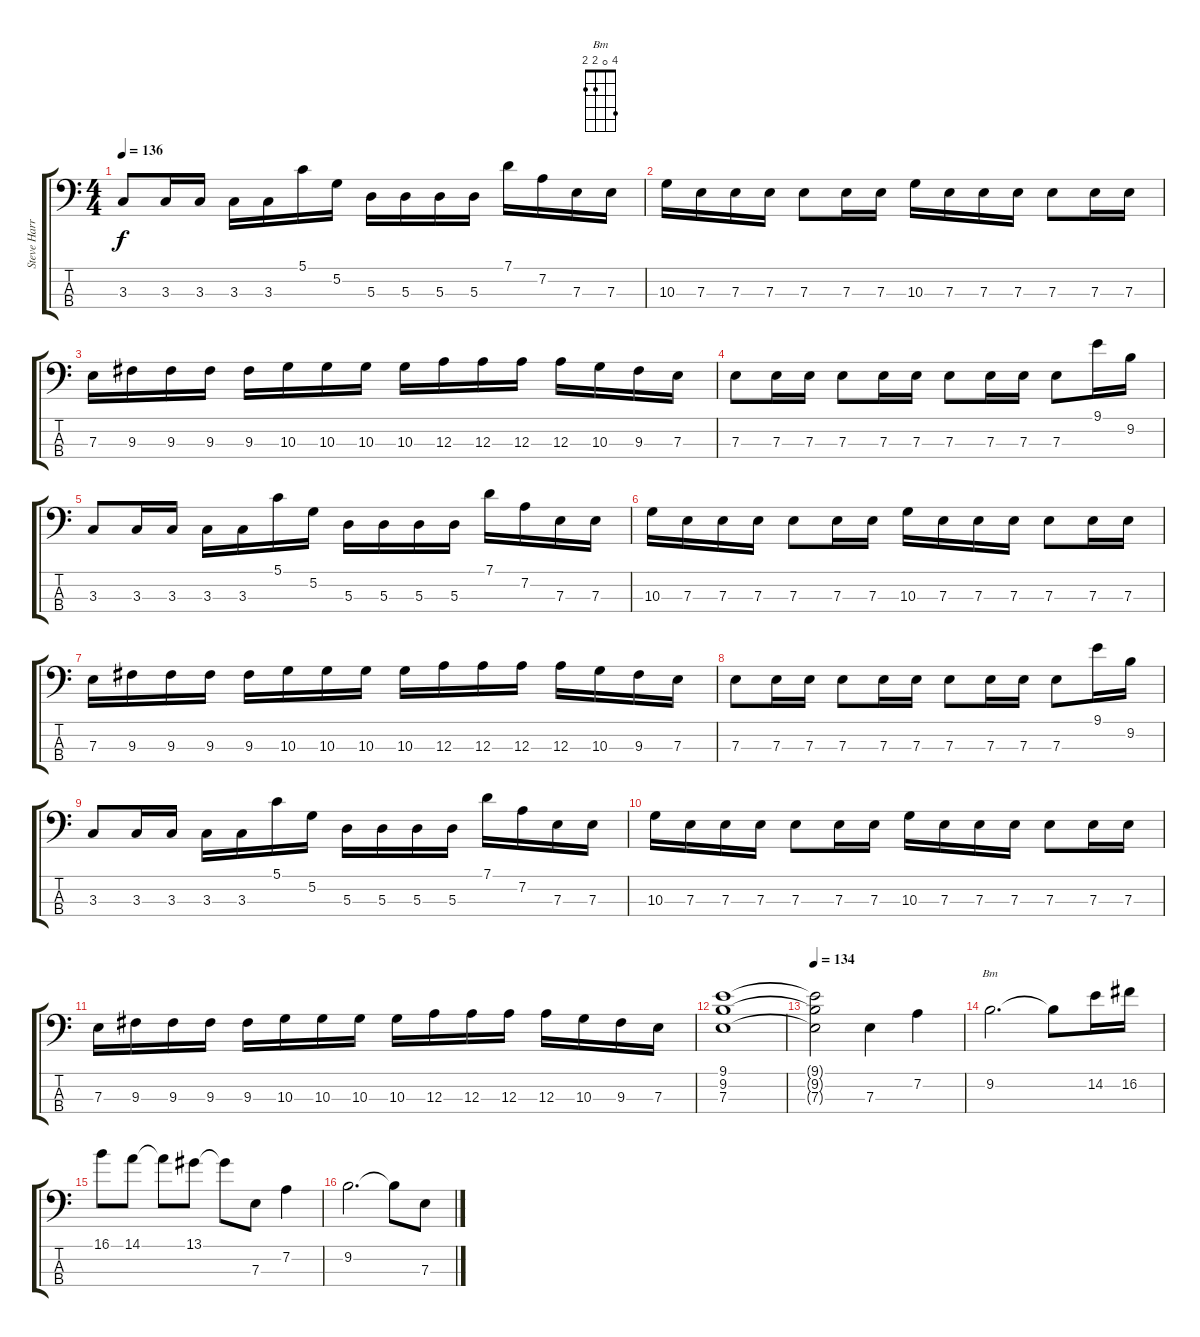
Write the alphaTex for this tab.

\track ("Steve Harris" "Steve Harr") {instrument electricbassfinger}
\staff {score tabs}
\tuning (G2 D2 A1 E1) {hide}
\chord ("Bm" 4 0 2 2)
\ts (4 4)
\tempo 136
\clef f4
\ks c
3.3.8{dy f} 3.3.16 3.3.16 3.3.16 3.3.16 5.1.16 5.2.16 5.3.16 5.3.16 5.3.16 5.3.16 7.1.16 7.2.16 7.3.16 7.3.16 |
10.3.16 7.3.16 7.3.16 7.3.16 7.3.8 7.3.16 7.3.16 10.3.16 7.3.16 7.3.16 7.3.16 7.3.8 7.3.16 7.3.16 |
7.3.16 9.3.16 9.3.16 9.3.16 9.3.16 10.3.16 10.3.16 10.3.16 10.3.16 12.3.16 12.3.16 12.3.16 12.3.16 10.3.16 9.3.16 7.3.16 |
7.3.8 7.3.16 7.3.16 7.3.8 7.3.16 7.3.16 7.3.8 7.3.16 7.3.16 7.3.8 9.1.16 9.2.16 |
3.3.8 3.3.16 3.3.16 3.3.16 3.3.16 5.1.16 5.2.16 5.3.16 5.3.16 5.3.16 5.3.16 7.1.16 7.2.16 7.3.16 7.3.16 |
10.3.16 7.3.16 7.3.16 7.3.16 7.3.8 7.3.16 7.3.16 10.3.16 7.3.16 7.3.16 7.3.16 7.3.8 7.3.16 7.3.16 |
7.3.16 9.3.16 9.3.16 9.3.16 9.3.16 10.3.16 10.3.16 10.3.16 10.3.16 12.3.16 12.3.16 12.3.16 12.3.16 10.3.16 9.3.16 7.3.16 |
7.3.8 7.3.16 7.3.16 7.3.8 7.3.16 7.3.16 7.3.8 7.3.16 7.3.16 7.3.8 9.1.16 9.2.16 |
3.3.8 3.3.16 3.3.16 3.3.16 3.3.16 5.1.16 5.2.16 5.3.16 5.3.16 5.3.16 5.3.16 7.1.16 7.2.16 7.3.16 7.3.16 |
10.3.16 7.3.16 7.3.16 7.3.16 7.3.8 7.3.16 7.3.16 10.3.16 7.3.16 7.3.16 7.3.16 7.3.8 7.3.16 7.3.16 |
7.3.16 9.3.16 9.3.16 9.3.16 9.3.16 10.3.16 10.3.16 10.3.16 10.3.16 12.3.16 12.3.16 12.3.16 12.3.16 10.3.16 9.3.16 7.3.16 |
(9.1 9.2 7.3).1 |
\tempo 134
(9.1{t} 9.2{t} 7.3{t}).2 7.3.4 7.2.4 |
9.2.2{d ch "Bm"} 9.2{t}.8 14.2.16 16.2.16 |
16.1.8 14.1.8 14.1{t}.8 13.1.8 13.1{t}.8 7.3.8 7.2.4 |
9.2.2{d} 9.2{t}.8 7.3.8
